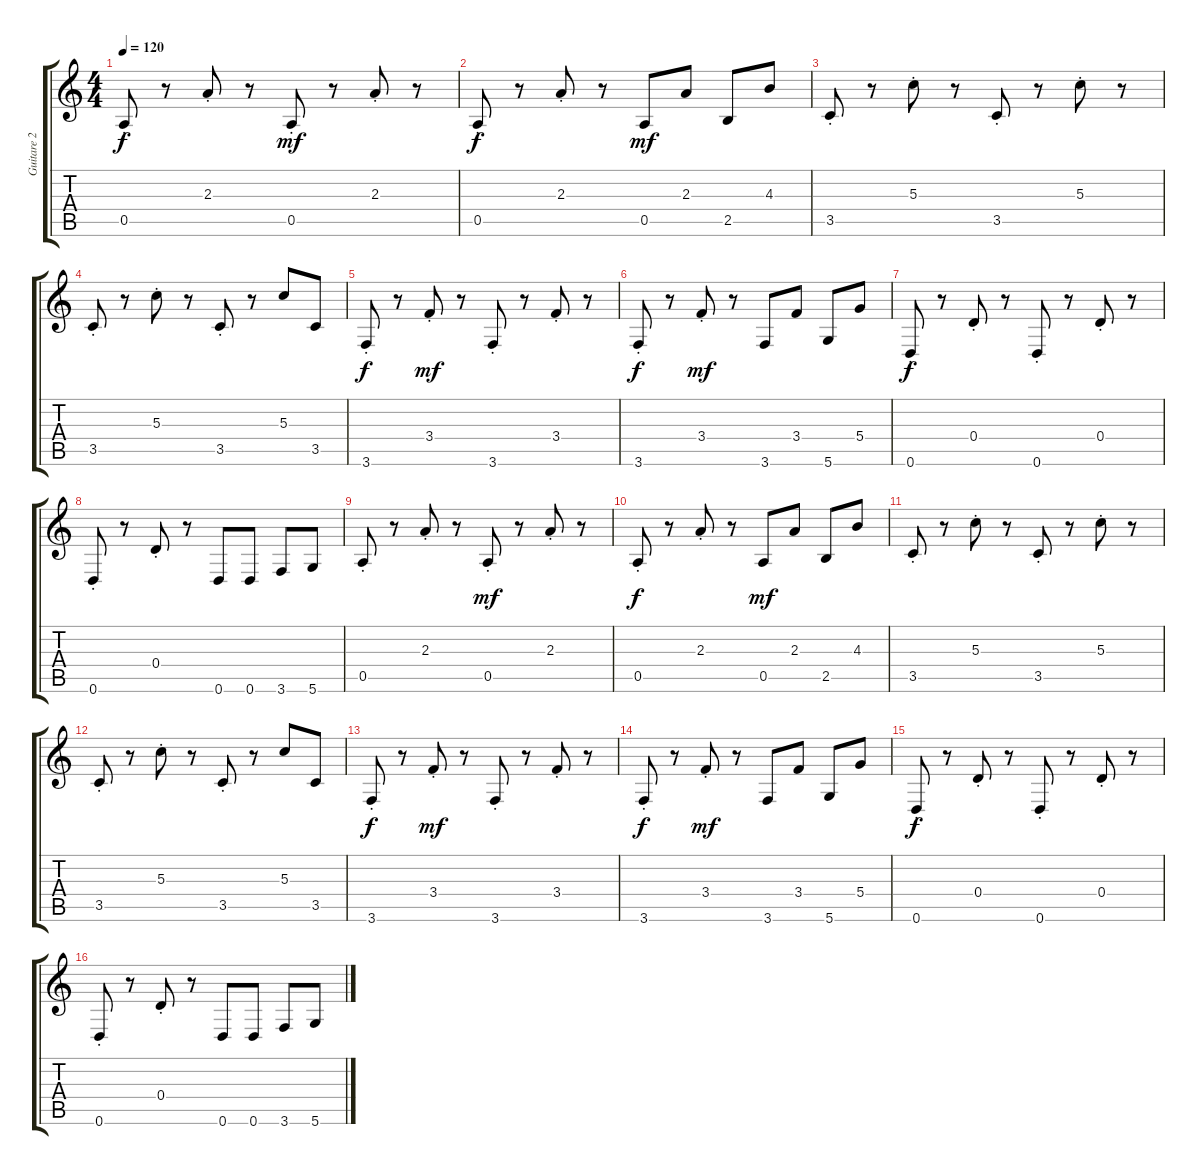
\track ("Guitare 2" "Guitare 2") {instrument distortionguitar}
\staff {score tabs}
\tuning (E4 B3 G3 D3 A2 D2) {hide}
\ts (4 4)
\tempo 120
\clef g2
\ks c
0.5{st}.8{dy f volume 16 balance 16 instrument distortionguitar} r.8 2.3{st}.8 r.8 0.5{st}.8{dy mf} r.8 2.3{st}.8 r.8 |
0.5{st}.8{dy f} r.8 2.3{st}.8 r.8 0.5.8{dy mf} 2.3.8 2.5.8 4.3.8 |
3.5{st}.8 r.8 5.3{st}.8 r.8 3.5{st}.8 r.8 5.3{st}.8 r.8 |
3.5{st}.8 r.8 5.3{st}.8 r.8 3.5{st}.8 r.8 5.3.8 3.5.8 |
3.6{st}.8{dy f} r.8 3.4{st}.8{dy mf} r.8 3.6{st}.8 r.8 3.4{st}.8 r.8 |
3.6{st}.8{dy f} r.8 3.4{st}.8{dy mf} r.8 3.6.8 3.4.8 5.6.8 5.4.8 |
0.6{st}.8{dy f} r.8 0.4{st}.8 r.8 0.6{st}.8 r.8 0.4{st}.8 r.8 |
0.6{st}.8 r.8 0.4{st}.8 r.8 0.6.8 0.6.8 3.6.8 5.6.8 |
0.5{st}.8{volume 16 balance 16 instrument distortionguitar} r.8 2.3{st}.8 r.8 0.5{st}.8{dy mf} r.8 2.3{st}.8 r.8 |
0.5{st}.8{dy f} r.8 2.3{st}.8 r.8 0.5.8{dy mf} 2.3.8 2.5.8 4.3.8 |
3.5{st}.8 r.8 5.3{st}.8 r.8 3.5{st}.8 r.8 5.3{st}.8 r.8 |
3.5{st}.8 r.8 5.3{st}.8 r.8 3.5{st}.8 r.8 5.3.8 3.5.8 |
3.6{st}.8{dy f} r.8 3.4{st}.8{dy mf} r.8 3.6{st}.8 r.8 3.4{st}.8 r.8 |
3.6{st}.8{dy f} r.8 3.4{st}.8{dy mf} r.8 3.6.8 3.4.8 5.6.8 5.4.8 |
0.6{st}.8{dy f} r.8 0.4{st}.8 r.8 0.6{st}.8 r.8 0.4{st}.8 r.8 |
0.6{st}.8 r.8 0.4{st}.8 r.8 0.6.8 0.6.8 3.6.8 5.6.8
